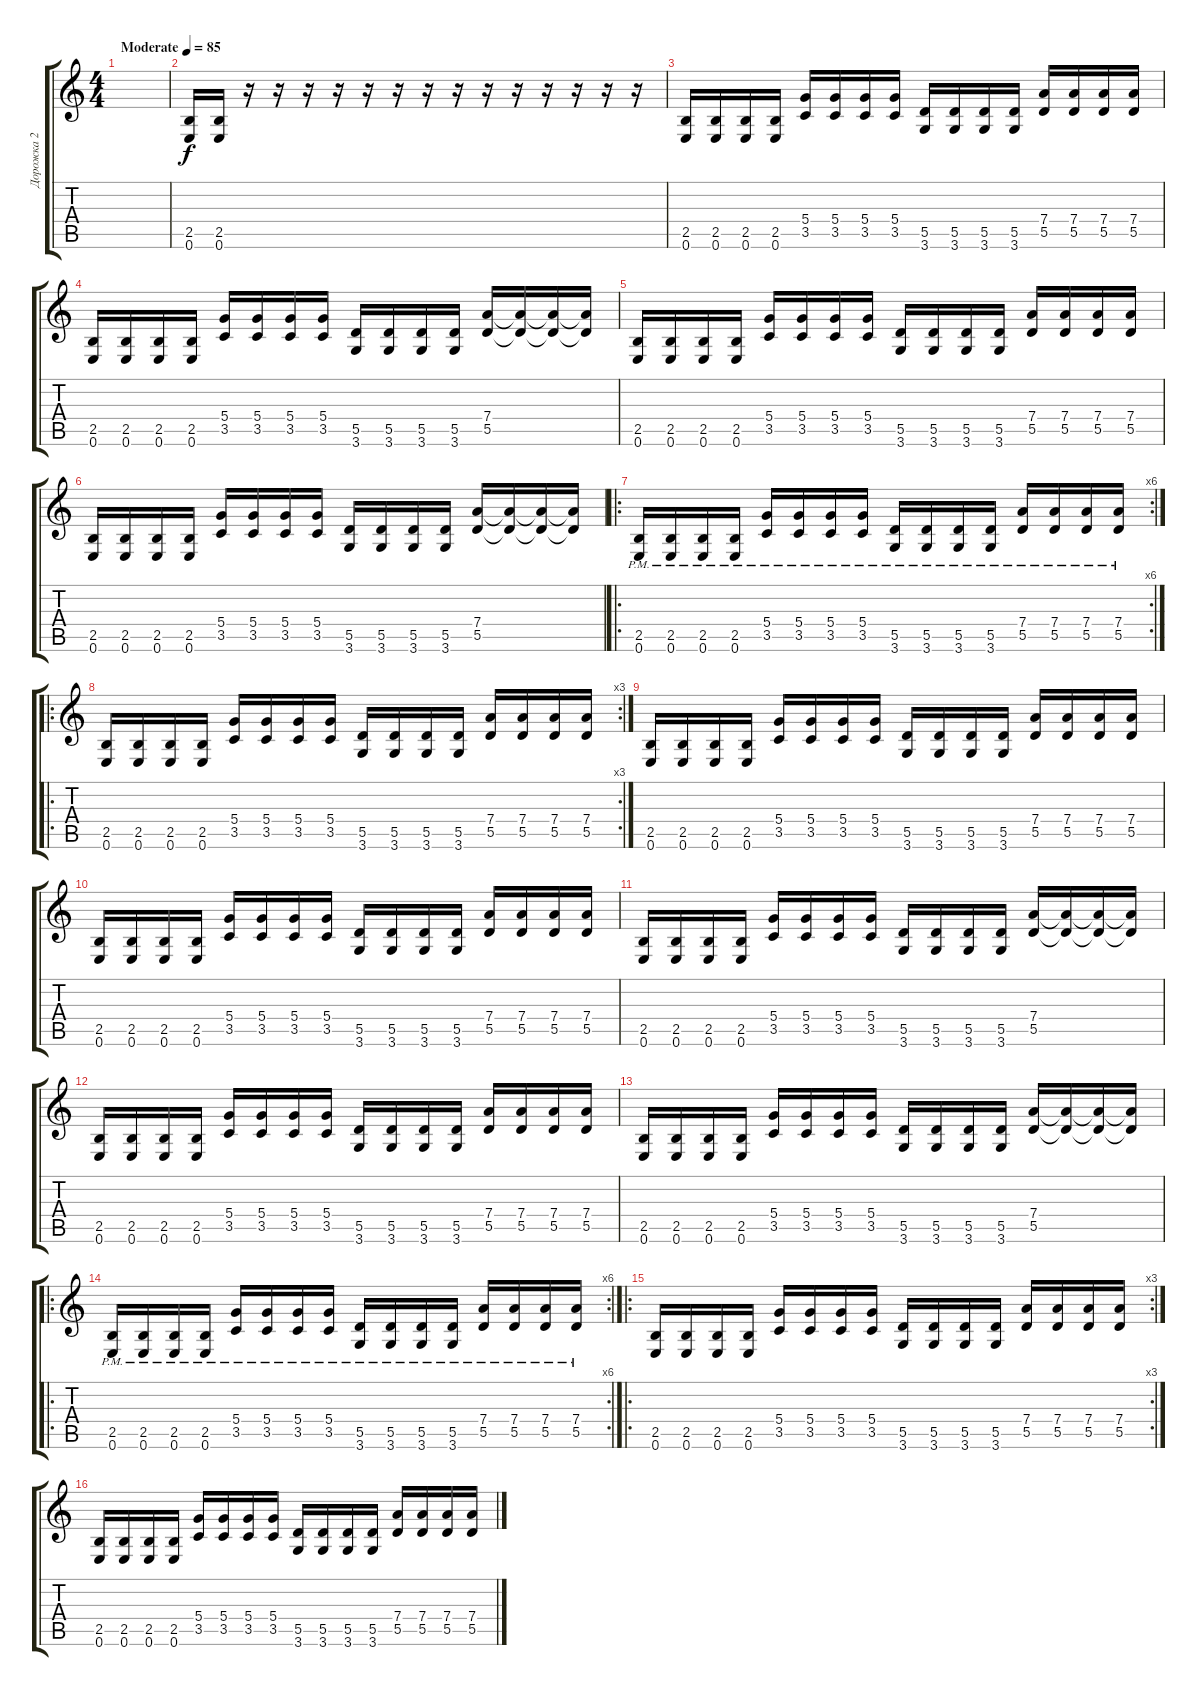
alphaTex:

\track ("Дорожка 2" "Дорожка 2") {instrument distortionguitar}
\staff {score tabs}
\tuning (E4 B3 G3 D3 A2 E2) {hide}
\ts (4 4)
\tempo (85 "Moderate")
\clef g2
\ks c
|
(2.5 0.6).16 (2.5 0.6).16 r.16 r.16 r.16 r.16 r.16 r.16 r.16 r.16 r.16 r.16 r.16 r.16 r.16 r.16 |
(2.5 0.6).16 (2.5 0.6).16 (2.5 0.6).16 (2.5 0.6).16 (5.4 3.5).16 (5.4 3.5).16 (5.4 3.5).16 (5.4 3.5).16 (5.5 3.6).16 (5.5 3.6).16 (5.5 3.6).16 (5.5 3.6).16 (7.4 5.5).16 (7.4 5.5).16 (7.4 5.5).16 (7.4 5.5).16 |
(2.5 0.6).16 (2.5 0.6).16 (2.5 0.6).16 (2.5 0.6).16 (5.4 3.5).16 (5.4 3.5).16 (5.4 3.5).16 (5.4 3.5).16 (5.5 3.6).16 (5.5 3.6).16 (5.5 3.6).16 (5.5 3.6).16 (7.4 5.5).16 (7.4{t} 5.5{t}).16 (7.4{t} 5.5{t}).16 (7.4{t} 5.5{t}).16 |
(2.5 0.6).16 (2.5 0.6).16 (2.5 0.6).16 (2.5 0.6).16 (5.4 3.5).16 (5.4 3.5).16 (5.4 3.5).16 (5.4 3.5).16 (5.5 3.6).16 (5.5 3.6).16 (5.5 3.6).16 (5.5 3.6).16 (7.4 5.5).16 (7.4 5.5).16 (7.4 5.5).16 (7.4 5.5).16 |
(2.5 0.6).16 (2.5 0.6).16 (2.5 0.6).16 (2.5 0.6).16 (5.4 3.5).16 (5.4 3.5).16 (5.4 3.5).16 (5.4 3.5).16 (5.5 3.6).16 (5.5 3.6).16 (5.5 3.6).16 (5.5 3.6).16 (7.4 5.5).16 (7.4{t} 5.5{t}).16 (7.4{t} 5.5{t}).16 (7.4{t} 5.5{t}).16 |
\ro
\rc 6
(2.5{pm} 0.6{pm}).16 (2.5{pm} 0.6{pm}).16 (2.5{pm} 0.6{pm}).16 (2.5{pm} 0.6{pm}).16 (5.4{pm} 3.5{pm}).16 (5.4{pm} 3.5{pm}).16 (5.4{pm} 3.5{pm}).16 (5.4{pm} 3.5{pm}).16 (5.5{pm} 3.6{pm}).16 (5.5{pm} 3.6{pm}).16 (5.5{pm} 3.6{pm}).16 (5.5{pm} 3.6{pm}).16 (7.4{pm} 5.5{pm}).16 (7.4{pm} 5.5{pm}).16 (7.4{pm} 5.5{pm}).16 (7.4{pm} 5.5{pm}).16 |
\ro
\rc 3
(2.5 0.6).16 (2.5 0.6).16 (2.5 0.6).16 (2.5 0.6).16 (5.4 3.5).16 (5.4 3.5).16 (5.4 3.5).16 (5.4 3.5).16 (5.5 3.6).16 (5.5 3.6).16 (5.5 3.6).16 (5.5 3.6).16 (7.4 5.5).16 (7.4 5.5).16 (7.4 5.5).16 (7.4 5.5).16 |
(2.5 0.6).16 (2.5 0.6).16 (2.5 0.6).16 (2.5 0.6).16 (5.4 3.5).16 (5.4 3.5).16 (5.4 3.5).16 (5.4 3.5).16 (5.5 3.6).16 (5.5 3.6).16 (5.5 3.6).16 (5.5 3.6).16 (7.4 5.5).16 (7.4 5.5).16 (7.4 5.5).16 (7.4 5.5).16 |
(2.5 0.6).16 (2.5 0.6).16 (2.5 0.6).16 (2.5 0.6).16 (5.4 3.5).16 (5.4 3.5).16 (5.4 3.5).16 (5.4 3.5).16 (5.5 3.6).16 (5.5 3.6).16 (5.5 3.6).16 (5.5 3.6).16 (7.4 5.5).16 (7.4 5.5).16 (7.4 5.5).16 (7.4 5.5).16 |
(2.5 0.6).16 (2.5 0.6).16 (2.5 0.6).16 (2.5 0.6).16 (5.4 3.5).16 (5.4 3.5).16 (5.4 3.5).16 (5.4 3.5).16 (5.5 3.6).16 (5.5 3.6).16 (5.5 3.6).16 (5.5 3.6).16 (7.4 5.5).16 (7.4{t} 5.5{t}).16 (7.4{t} 5.5{t}).16 (7.4{t} 5.5{t}).16 |
(2.5 0.6).16 (2.5 0.6).16 (2.5 0.6).16 (2.5 0.6).16 (5.4 3.5).16 (5.4 3.5).16 (5.4 3.5).16 (5.4 3.5).16 (5.5 3.6).16 (5.5 3.6).16 (5.5 3.6).16 (5.5 3.6).16 (7.4 5.5).16 (7.4 5.5).16 (7.4 5.5).16 (7.4 5.5).16 |
(2.5 0.6).16 (2.5 0.6).16 (2.5 0.6).16 (2.5 0.6).16 (5.4 3.5).16 (5.4 3.5).16 (5.4 3.5).16 (5.4 3.5).16 (5.5 3.6).16 (5.5 3.6).16 (5.5 3.6).16 (5.5 3.6).16 (7.4 5.5).16 (7.4{t} 5.5{t}).16 (7.4{t} 5.5{t}).16 (7.4{t} 5.5{t}).16 |
\ro
\rc 6
(2.5{pm} 0.6{pm}).16 (2.5{pm} 0.6{pm}).16 (2.5{pm} 0.6{pm}).16 (2.5{pm} 0.6{pm}).16 (5.4{pm} 3.5{pm}).16 (5.4{pm} 3.5{pm}).16 (5.4{pm} 3.5{pm}).16 (5.4{pm} 3.5{pm}).16 (5.5{pm} 3.6{pm}).16 (5.5{pm} 3.6{pm}).16 (5.5{pm} 3.6{pm}).16 (5.5{pm} 3.6{pm}).16 (7.4{pm} 5.5{pm}).16 (7.4{pm} 5.5{pm}).16 (7.4{pm} 5.5{pm}).16 (7.4{pm} 5.5{pm}).16 |
\ro
\rc 3
(2.5 0.6).16 (2.5 0.6).16 (2.5 0.6).16 (2.5 0.6).16 (5.4 3.5).16 (5.4 3.5).16 (5.4 3.5).16 (5.4 3.5).16 (5.5 3.6).16 (5.5 3.6).16 (5.5 3.6).16 (5.5 3.6).16 (7.4 5.5).16 (7.4 5.5).16 (7.4 5.5).16 (7.4 5.5).16 |
(2.5 0.6).16 (2.5 0.6).16 (2.5 0.6).16 (2.5 0.6).16 (5.4 3.5).16 (5.4 3.5).16 (5.4 3.5).16 (5.4 3.5).16 (5.5 3.6).16 (5.5 3.6).16 (5.5 3.6).16 (5.5 3.6).16 (7.4 5.5).16 (7.4 5.5).16 (7.4 5.5).16 (7.4 5.5).16
